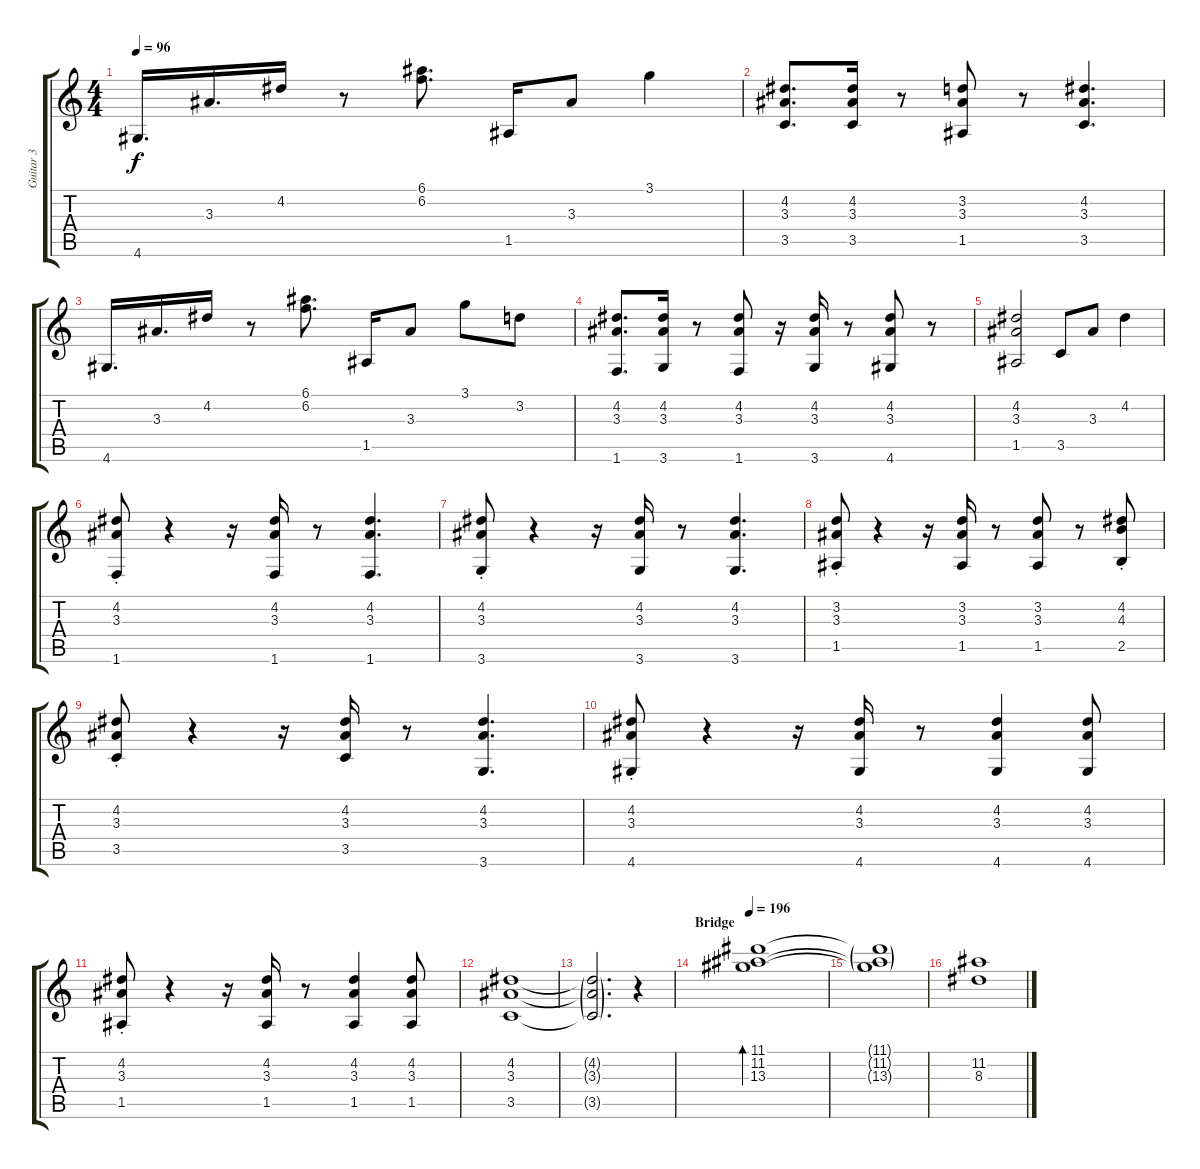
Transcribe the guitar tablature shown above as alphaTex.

\track ("Guitar 3" "Guitar 3") {instrument distortionguitar}
\staff {score tabs}
\tuning (E4 B3 G3 D3 A2 E2) {hide}
\ts (4 4)
\tempo 96
\clef g2
\ks c
4.6.16{d dy f} 3.3.16{d} 4.2.16 r.8 (6.1 6.2).8{d} 1.5.16 3.3.8 3.1.4 |
(4.2 3.3 3.5).8{d} (4.2 3.3 3.5).16 r.8 (3.2 3.3 1.5).8 r.8 (4.2 3.3 3.5).4{d} |
4.6.16{d} 3.3.16{d} 4.2.16 r.8 (6.1 6.2).8{d} 1.5.16 3.3.8 3.1.8 3.2.8 |
(4.2 3.3 1.6).8{d} (4.2 3.3 3.6).16 r.8 (4.2 3.3 1.6).8 r.16 (4.2 3.3 3.6).16 r.8 (4.2 3.3 4.6).8 r.8 |
(4.2 3.3 1.5).2 3.5.8 3.3.8 4.2.4 |
(4.2{st} 3.3{st} 1.6{st}).8 r.4 r.16 (4.2 3.3 1.6).16 r.8 (4.2 3.3 1.6).4{d} |
(4.2{st} 3.3{st} 3.6{st}).8 r.4 r.16 (4.2 3.3 3.6).16 r.8 (4.2 3.3 3.6).4{d} |
(3.2{st} 3.3{st} 1.5{st}).8 r.4 r.16 (3.2 3.3 1.5).16 r.8 (3.2 3.3 1.5).8 r.8 (4.2{st} 4.3{st} 2.5{st}).8 |
(4.2{st} 3.3{st} 3.5{st}).8 r.4 r.16 (4.2 3.3 3.5).16 r.8 (4.2 3.3 3.6).4{d} |
(4.2{st} 3.3{st} 4.6{st}).8 r.4 r.16 (4.2 3.3 4.6).16 r.8 (4.2 3.3 4.6).4 (4.2 3.3 4.6).8 |
(4.2{st} 3.3{st} 1.5{st}).8 r.4 r.16 (4.2 3.3 1.5).16 r.8 (4.2 3.3 1.5).4 (4.2 3.3 1.5).8 |
(4.2 3.3 3.5).1 |
(4.2{g t} 3.3{g t} 3.5{g t}).2{d} r.4 |
\section ("" "Bridge")
\tempo 196
(11.1 11.2 13.3).1{bd 480} |
(11.1{g t} 11.2{g t} 13.3{g t}).1 |
(11.2 8.3).1
